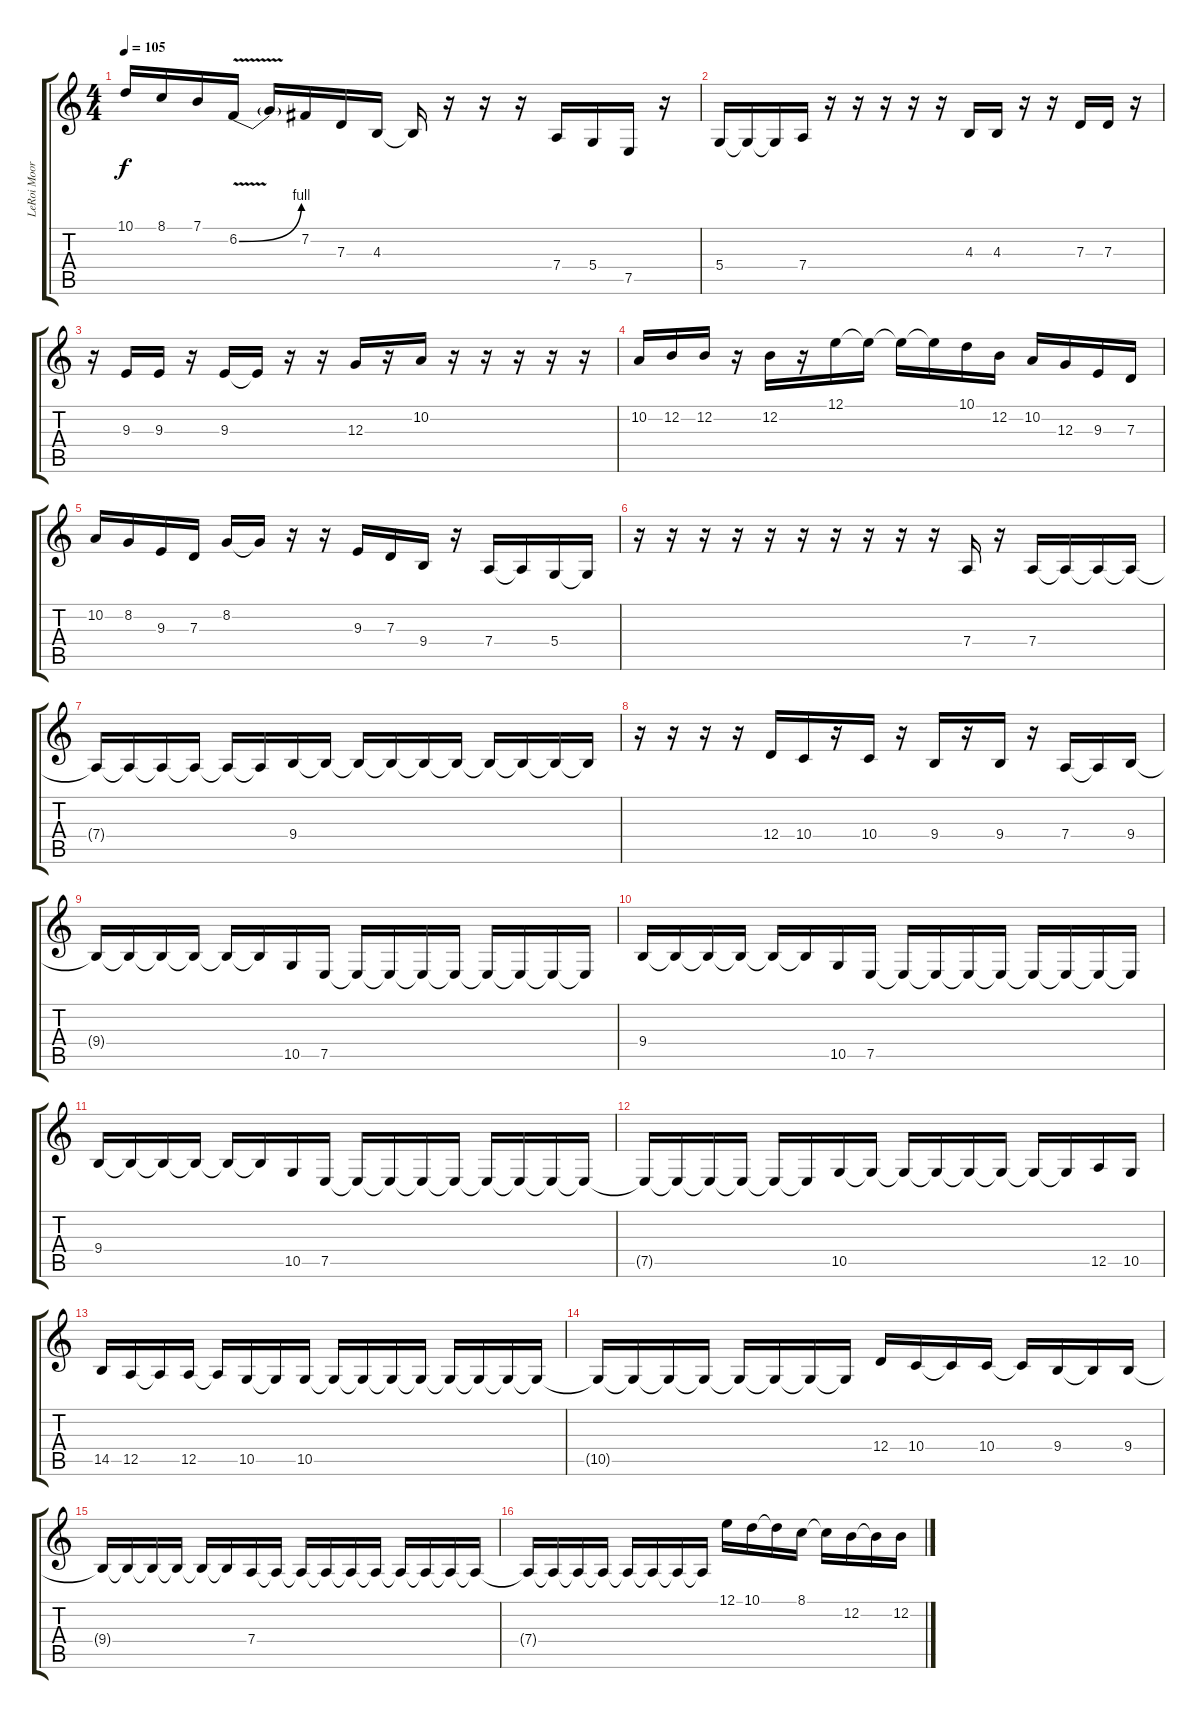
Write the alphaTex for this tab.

\track ("LeRoi Moore" "LeRoi Moor") {instrument altosax}
\staff {score tabs}
\tuning (E4 B3 G3 D3 A2 E2) {hide}
\ts (4 4)
\tempo 105
\clef g2
\ks c
10.1{t}.16{dy f} 8.1.16 7.1.16 6.2{be (bend 0 0 60 4) v}.16 6.2{t}.16 7.2.16 7.3.16 4.3.16 4.3{t}.16 r.16 r.16 r.16 7.4.16 5.4.16 7.5.16 r.16 |
5.4.16 5.4{t}.16 5.4{t}.16 7.4.16 r.16 r.16 r.16 r.16 r.16 4.3.16 4.3.16 r.16 r.16 7.3.16 7.3.16 r.16 |
r.16 9.3.16 9.3.16 r.16 9.3.16 9.3{t}.16 r.16 r.16 12.3.16 r.16 10.2.16 r.16 r.16 r.16 r.16 r.16 |
10.2.16 12.2.16 12.2.16 r.16 12.2.16 r.16 12.1.16 12.1{t}.16 12.1{t}.16 12.1{t}.16 10.1.16 12.2.16 10.2.16 12.3.16 9.3.16 7.3.16 |
10.2.16 8.2.16 9.3.16 7.3.16 8.2.16 8.2{t}.16 r.16 r.16 9.3.16 7.3.16 9.4.16 r.16 7.4.16 7.4{t}.16 5.4.16 5.4{t}.16 |
r.16 r.16 r.16 r.16 r.16 r.16 r.16 r.16 r.16 r.16 7.4.16 r.16 7.4.16 7.4{t}.16 7.4{t}.16 7.4{t}.16 |
7.4{t}.16 7.4{t}.16 7.4{t}.16 7.4{t}.16 7.4{t}.16 7.4{t}.16 9.4.16 9.4{t}.16 9.4{t}.16 9.4{t}.16 9.4{t}.16 9.4{t}.16 9.4{t}.16 9.4{t}.16 9.4{t}.16 9.4{t}.16 |
r.16 r.16 r.16 r.16 12.4.16 10.4.16 r.16 10.4.16 r.16 9.4.16 r.16 9.4.16 r.16 7.4.16 7.4{t}.16 9.4.16 |
9.4{t}.16 9.4{t}.16 9.4{t}.16 9.4{t}.16 9.4{t}.16 9.4{t}.16 10.5.16 7.5.16 7.5{t}.16 7.5{t}.16 7.5{t}.16 7.5{t}.16 7.5{t}.16 7.5{t}.16 7.5{t}.16 7.5{t}.16 |
9.4.16 9.4{t}.16 9.4{t}.16 9.4{t}.16 9.4{t}.16 9.4{t}.16 10.5.16 7.5.16 7.5{t}.16 7.5{t}.16 7.5{t}.16 7.5{t}.16 7.5{t}.16 7.5{t}.16 7.5{t}.16 7.5{t}.16 |
9.4.16 9.4{t}.16 9.4{t}.16 9.4{t}.16 9.4{t}.16 9.4{t}.16 10.5.16 7.5.16 7.5{t}.16 7.5{t}.16 7.5{t}.16 7.5{t}.16 7.5{t}.16 7.5{t}.16 7.5{t}.16 7.5{t}.16 |
7.5{t}.16 7.5{t}.16 7.5{t}.16 7.5{t}.16 7.5{t}.16 7.5{t}.16 10.5.16 10.5{t}.16 10.5{t}.16 10.5{t}.16 10.5{t}.16 10.5{t}.16 10.5{t}.16 10.5{t}.16 12.5.16 10.5.16 |
14.5.16 12.5.16 12.5{t}.16 12.5.16 12.5{t}.16 10.5.16 10.5{t}.16 10.5.16 10.5{t}.16 10.5{t}.16 10.5{t}.16 10.5{t}.16 10.5{t}.16 10.5{t}.16 10.5{t}.16 10.5{t}.16 |
10.5{t}.16 10.5{t}.16 10.5{t}.16 10.5{t}.16 10.5{t}.16 10.5{t}.16 10.5{t}.16 10.5{t}.16 12.4.16 10.4.16 10.4{t}.16 10.4.16 10.4{t}.16 9.4.16 9.4{t}.16 9.4.16 |
9.4{t}.16 9.4{t}.16 9.4{t}.16 9.4{t}.16 9.4{t}.16 9.4{t}.16 7.4.16 7.4{t}.16 7.4{t}.16 7.4{t}.16 7.4{t}.16 7.4{t}.16 7.4{t}.16 7.4{t}.16 7.4{t}.16 7.4{t}.16 |
7.4{t}.16 7.4{t}.16 7.4{t}.16 7.4{t}.16 7.4{t}.16 7.4{t}.16 7.4{t}.16 7.4{t}.16 12.1.16 10.1.16 10.1{t}.16 8.1.16 8.1{t}.16 12.2.16 12.2{t}.16 12.2.16
